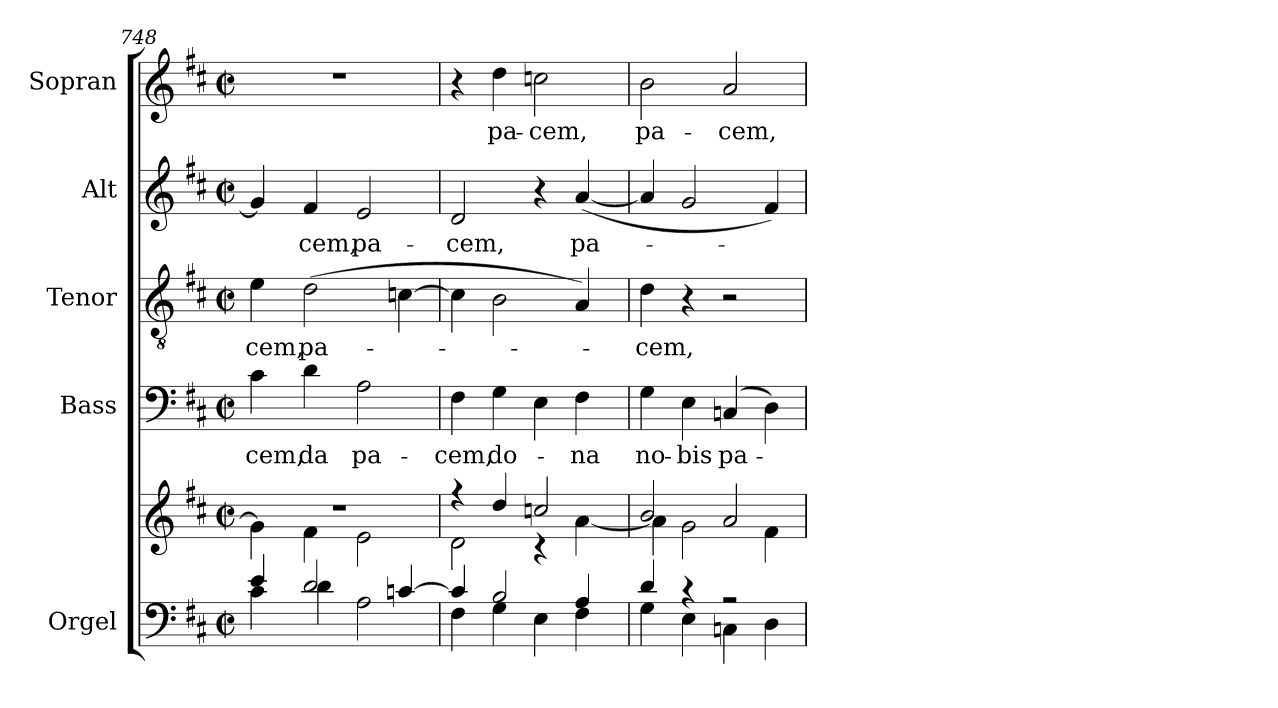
**kern	**kern	**kern	**text	**kern	**text	**kern	**text	**kern	**text
*part5	*part5	*part4	*part4	*part3	*part3	*part2	*part2	*part1	*part1
*staff6	*staff5	*staff4	*staff4	*staff3	*staff3	*staff2	*staff2	*staff1	*staff1
*I"Orgel	*	*I"Bass	*	*I"Tenor	*	*I"Alt	*	*I"Sopran	*
*I'Org.	*	*I'B.	*	*I'T.	*	*I'A.	*	*I'S.	*
*clefF4	*clefG2	*clefF4	*	*clefGv2	*	*clefG2	*	*clefG2	*
*k[f#c#]	*k[f#c#]	*k[f#c#]	*	*k[f#c#]	*	*k[f#c#]	*	*k[f#c#]	*
*D:	*D:	*D:	*	*D:	*	*D:	*	*D:	*
*M2/2	*M2/2	*M2/2	*	*M2/2	*	*M2/2	*	*M2/2	*
*met(c|)	*met(c|)	*met(c|)	*	*met(c|)	*	*met(c|)	*	*met(c|)	*
=748	=748	=748	=748	=748	=748	=748	=748	=748	=748
*^	*^	*	*	*	*	*	*	*	*
!	!	!	!	!	!LO:LY:b	!	!LO:LY:b	!	!	!	!
4e/	4c#\	1rdd	4g\]	4c#\	-cem,	4e\	-cem,	4g/]	.	1r	.
!	!	!	!	!	!LO:LY:b	!	!LO:LY:b	!	!LO:LY:b	!	!
2d/	4d\	.	4f#\	4d\	da	(>2d\	pa-	4f#/	-cem,	.	.
!	!	!	!	!	!LO:LY:b	!	!	!	!LO:LY:b	!	!
.	2A\	.	2e\	2A\	pa-	.	.	2e/	pa-	.	.
[>4cn/	.	.	.	.	.	[4cn\	.	.	.	.	.
=749	=749	=749	=749	=749	=749	=749	=749	=749	=749	=749	=749
!	!	!	!	!	!LO:LY:b	!	!	!	!LO:LY:b	!	!
4c/]	4F#\	4ree	2d\	4F#\	-cem,	4c\]	.	2d/	-cem,	4r	.
!	!	!	!	!	!LO:LY:b	!	!	!	!	!	!LO:LY:b
2B/	4G\	4dd/	.	4G\	do-	2B\	.	.	.	4dd\	pa-
!	!	!	!	!	!	!	!	!	!	!	!LO:LY:b
.	4E\	2ccn/	4rc	4E\	.	.	.	4r	.	2ccn\	-cem,
!	!	!	!	!	!LO:LY:b	!	!	!	!LO:LY:b	!	!
4A/	4F#\	.	[<4a\	4F#\	-na	4A/)	.	(<[4a/	pa-	.	.
=750	=750	=750	=750	=750	=750	=750	=750	=750	=750	=750	=750
!	!	!	!	!	!LO:LY:b	!	!LO:LY:b	!	!	!	!LO:LY:b
4d/	4G\	2b/	4a\]	4G\	no-	4d\	-cem,	4a/]	.	2b\	pa-
!	!	!	!	!	!LO:LY:b	!	!	!	!	!	!
4rc	4E\	.	2g\	4E\	-bis	4r	.	2g/	.	.	.
!	!	!	!	!	!LO:LY:b	!	!	!	!	!	!LO:LY:b
2rA	4Cn\	2a/	.	(4Cn/	pa-	2r	.	.	.	2a/	-cem,
.	4D\	.	4f#\	4D\)	.	.	.	4f#/)	.	.	.
*v	*v	*	*	*	*	*	*	*	*	*	*
*	*v	*v	*	*	*	*	*	*	*	*
=	=	=	=	=	=	=	=	=	=
*-	*-	*-	*-	*-	*-	*-	*-	*-	*-
